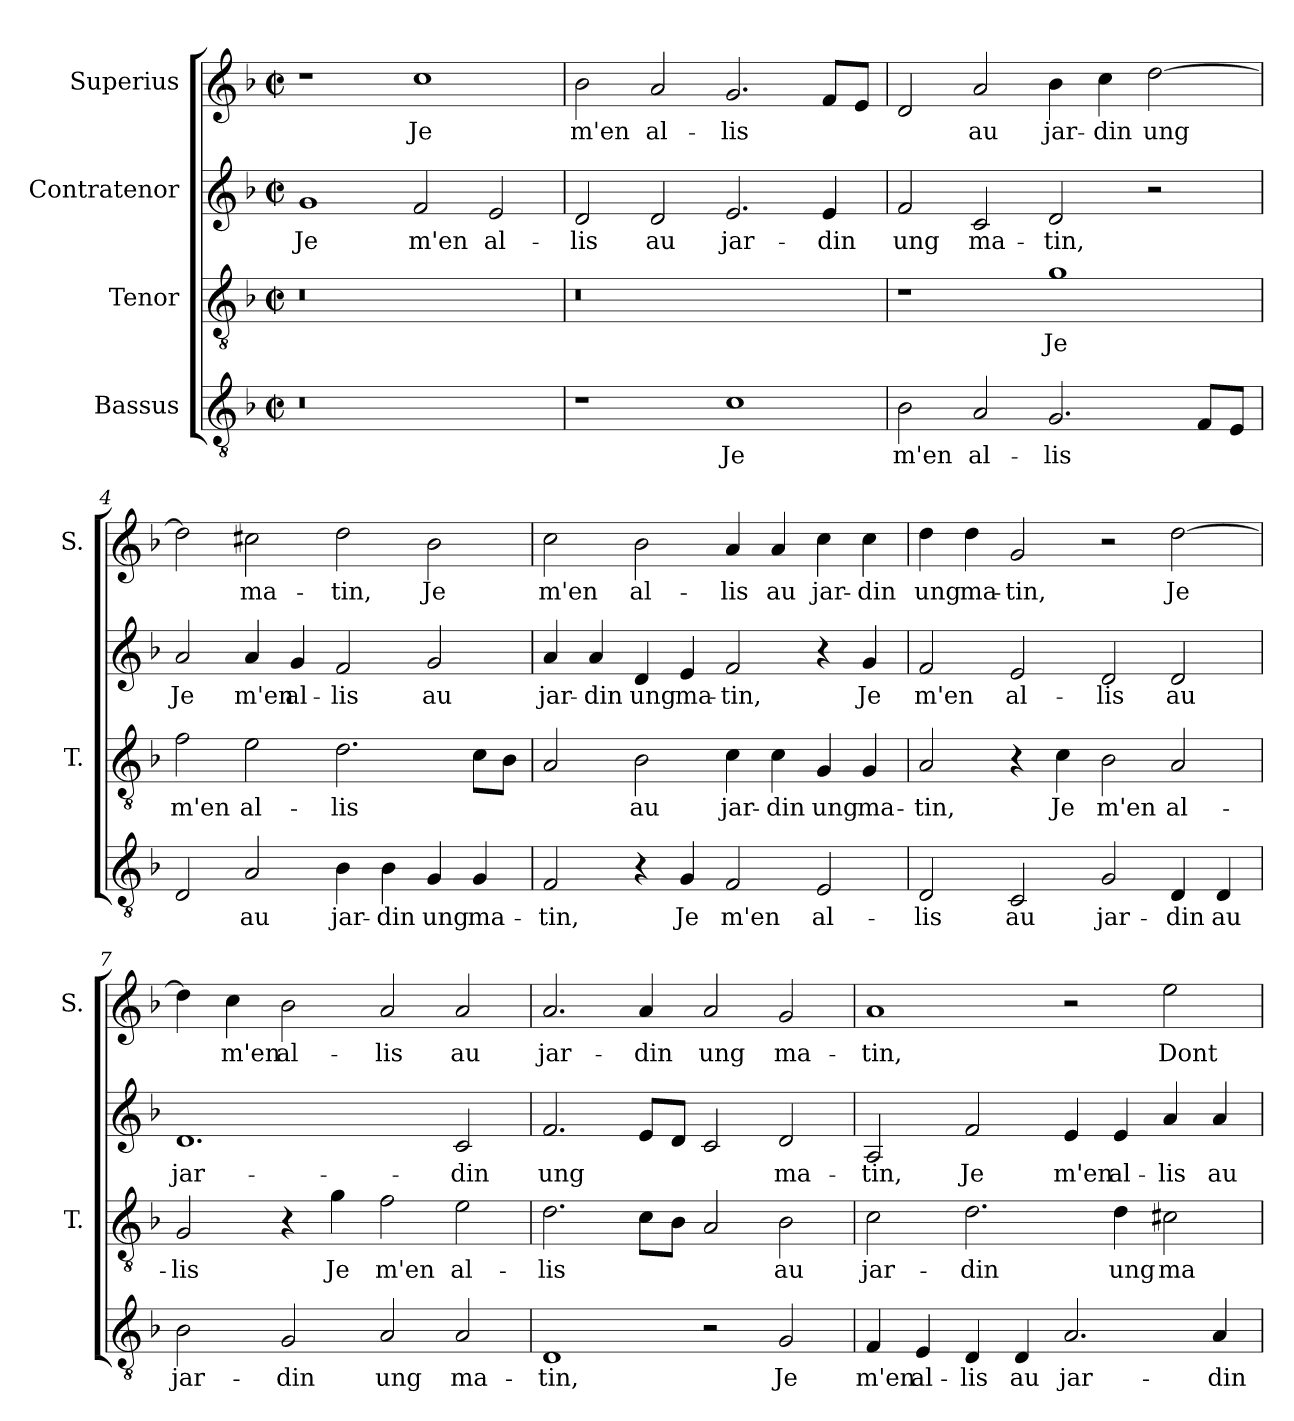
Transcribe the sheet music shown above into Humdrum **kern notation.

**kern	**text	**kern	**text	**kern	**text	**kern	**text
*part4	*part4	*part3	*part3	*part2	*part2	*part1	*part1
*staff4	*staff4	*staff3	*staff3	*staff2	*staff2	*staff1	*staff1
*I"Bassus	*	*I"Tenor	*	*I"Contratenor	*	*I"Superius	*
*	*	*I'T.	*	*	*	*I'S.	*
*clefGv2	*	*clefGv2	*	*clefG2	*	*clefG2	*
*k[b-]	*	*k[b-]	*	*k[b-]	*	*k[b-]	*
*F:	*	*F:	*	*F:	*	*F:	*
*M2/2	*	*M2/2	*	*M2/2	*	*M2/2	*
*met(c|)	*	*met(c|)	*	*met(c|)	*	*met(c|)	*
=1	=1	=1	=1	=1	=1	=1	=1
!LO:N:vis=0	!	!LO:N:vis=0	!	!	!	!	!
1r	.	1r	.	1g/	Je	1r	.
1ryy	.	1ryy	.	2f/	m'en	1cc\	Je
.	.	.	.	2e/	al-	.	.
=2	=2	=2	=2	=2	=2	=2	=2
!	!	!LO:N:vis=0	!	!	!	!	!
1r	.	1r	.	2d/	-lis	2b-\	m'en
.	.	.	.	2d/	au	2a/	al-
1c\	Je	1ryy	.	2.e/	jar-	2.g/	-lis
.	.	.	.	4e/	-din	8f/L	.
.	.	.	.	.	.	8e/J	.
=3	=3	=3	=3	=3	=3	=3	=3
2B-\	m'en	1r	.	2f/	ung	2d/	.
2A/	al-	.	.	2c/	ma-	2a/	au
2.G/	-lis	1g\	Je	2d/	-tin,	4b-\	jar-
.	.	.	.	.	.	4cc\	-din
.	.	.	.	2r	.	[2dd\	ung
8F/L	.	.	.	.	.	.	.
8E/J	.	.	.	.	.	.	.
=4	=4	=4	=4	=4	=4	=4	=4
2D/	.	2f\	m'en	2a/	Je	2dd\]	.
2A/	au	2e\	al-	4a/	m'en	2cc#X\	ma-
.	.	.	.	4g/	al-	.	.
4B-\	jar-	2.d\	-lis	2f/	-lis	2dd\	-tin,
4B-\	-din	.	.	.	.	.	.
4G/	ung	.	.	2g/	au	2b-\	Je
4G/	ma-	8c\L	.	.	.	.	.
.	.	8B-\J	.	.	.	.	.
!!LO:LB:g=z
=5	=5	=5	=5	=5	=5	=5	=5
2F/	-tin,	2A/	.	4a/	jar-	2cc\	m'en
.	.	.	.	4a/	-din	.	.
4r	.	2B-\	au	4d/	ung	2b-\	al-
4G/	Je	.	.	4e/	ma-	.	.
2F/	m'en	4c\	jar-	2f/	-tin,	4a/	-lis
.	.	4c\	-din	.	.	4a/	au
2E/	al-	4G/	ung	4r	.	4cc\	jar-
.	.	4G/	ma-	4g/	Je	4cc\	-din
=6	=6	=6	=6	=6	=6	=6	=6
2D/	-lis	2A/	-tin,	2f/	m'en	4dd\	ung
.	.	.	.	.	.	4dd\	ma-
2C/	au	4r	.	2e/	al-	2g/	-tin,
.	.	4c\	Je	.	.	.	.
2G/	jar-	2B-\	m'en	2d/	-lis	2r	.
4D/	-din	2A/	al-	2d/	au	[2dd\	Je
4D/	au	.	.	.	.	.	.
=7	=7	=7	=7	=7	=7	=7	=7
2B-\	jar-	2G/	-lis	1.d/	jar-	4dd\]	.
.	.	.	.	.	.	4cc\	m'en
2G/	-din	4r	.	.	.	2b-\	al-
.	.	4g\	Je	.	.	.	.
2A/	ung	2f\	m'en	.	.	2a/	-lis
2A/	ma-	2e\	al-	2c/	-din	2a/	au
=8	=8	=8	=8	=8	=8	=8	=8
1D/	-tin,	2.d\	-lis	2.f/	ung	2.a/	jar-
.	.	8c\L	.	8e/L	.	4a/	-din
.	.	8B-\J	.	8d/J	.	.	.
2r	.	2A/	.	2c/	.	2a/	ung
2G/	Je	2B-\	au	2d/	ma-	2g/	ma-
!!LO:LB:g=z
=9	=9	=9	=9	=9	=9	=9	=9
4F/	m'en	2c\	jar-	2A/	-tin,	1a/	-tin,
4E/	al-	.	.	.	.	.	.
4D/	-lis	2.d\	-din	2f/	Je	.	.
4D/	au	.	.	.	.	.	.
2.A/	jar-	.	.	4e/	m'en	2r	.
.	.	4d\	ung	4e/	al-	.	.
.	.	2c#\	ma-	4a/	-lis	2ee\	Dont
4A/	-din	.	.	4a/	au	.	.
=	=	=	=	=	=	=	=
*-	*-	*-	*-	*-	*-	*-	*-
